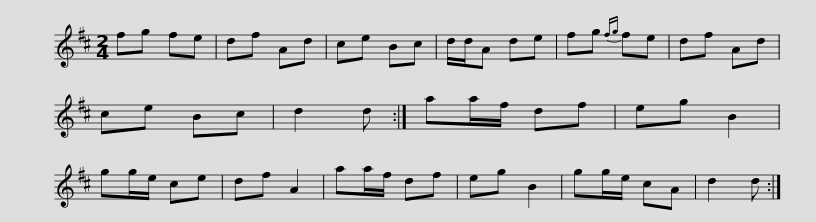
X:1
L:1/8
M:2/4
I:linebreak $
K:D
V:1 treble
V:1
 fg fe | df Ad | ce Bc | d/d/A de | fg{fg} fe | %5
 df Ad | ce Bc | d2 d :| aa/f/ df | eg B2 |$ %10
 gg/e/ ce | df A2 | aa/f/ df | eg B2 | gg/e/ cA | %15
 d2 d :| %16
